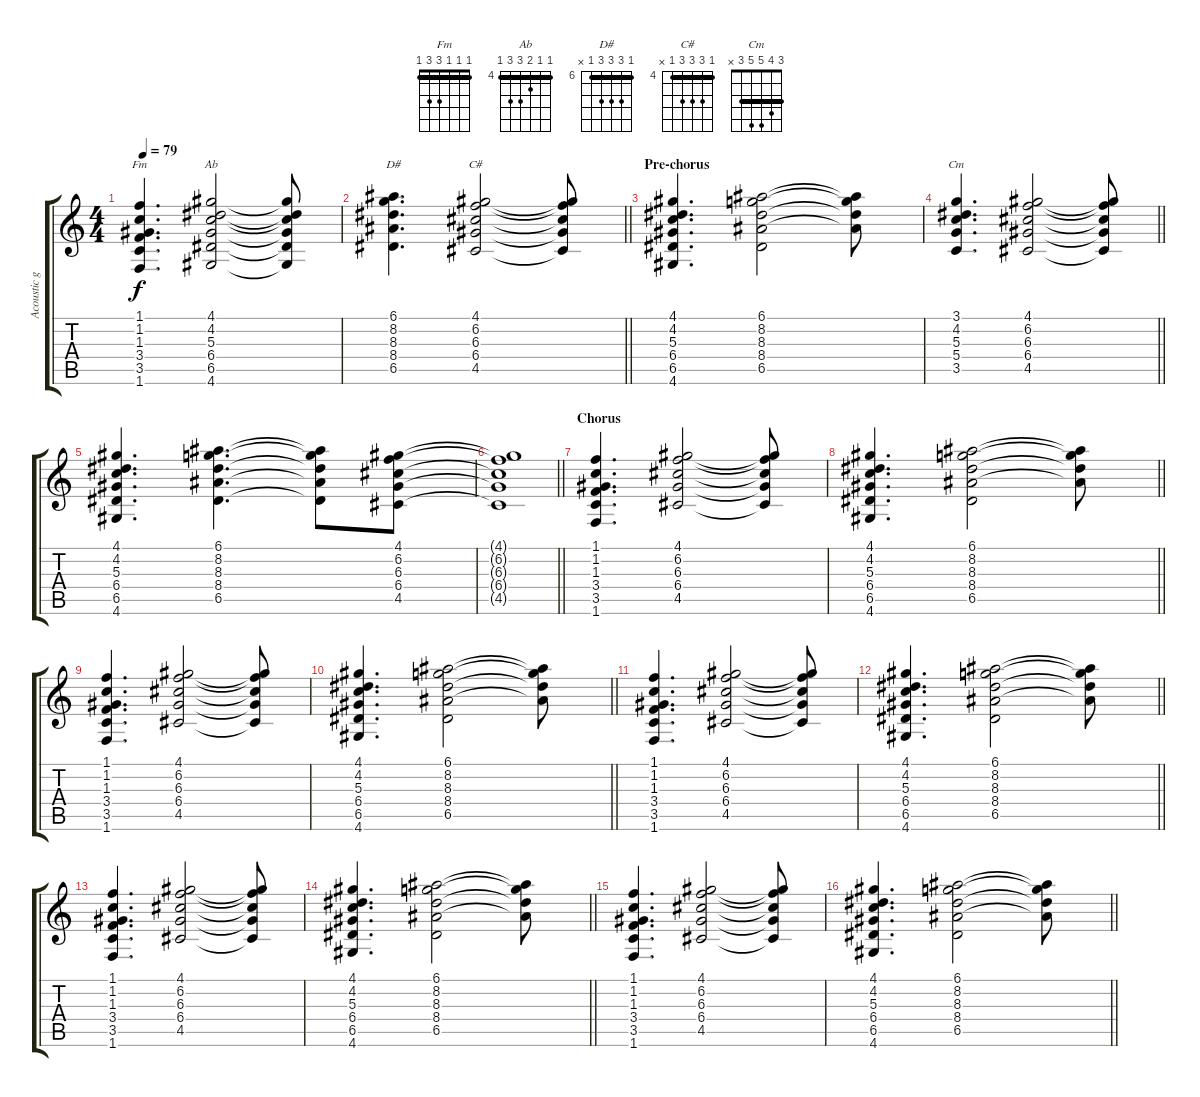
\track ("Acoustic guitar" "Acoustic g") {instrument acousticguitarsteel}
\staff {score tabs}
\tuning (E4 B3 G3 D3 A2 E2) {hide}
\chord ("Fm" 1 1 1 3 3 1) {barre 1}
\chord ("Ab" 4 4 5 6 6 4) {firstfret 4 barre 4}
\chord ("D#" 6 8 8 8 6 x) {firstfret 6 barre 6}
\chord ("C#" 4 6 6 6 4 x) {firstfret 4 barre 4}
\chord ("Cm" 3 4 5 5 3 x) {barre 3}
\ts (4 4)
\tempo 79
\clef g2
\ks c
(1.1 1.2 1.3 3.4 3.5 1.6).4{d ch "Fm" dy f} (4.1 4.2 5.3 6.4 6.5 4.6).2{ch "Ab"} (4.1{t} 4.2{t} 5.3{t} 6.4{t} 6.5{t} 4.6{t}).8 |
\barLineRight lightlight
(6.1 8.2 8.3 8.4 6.5).4{d ch "D#"} (4.1 6.2 6.3 6.4 4.5).2{ch "C#"} (4.1{t} 6.2{t} 6.3{t} 6.4{t} 4.5{t}).8 |
\section ("" "Pre-chorus")
(4.1 4.2 5.3 6.4 6.5 4.6).4{d} (6.1 8.2 8.3 8.4 6.5).2 (6.1{t} 8.2{t} 8.3{t} 8.4{t}).8 |
\barLineRight lightlight
(3.1 4.2 5.3 5.4 3.5).4{d ch "Cm"} (4.1 6.2 6.3 6.4 4.5).2 (4.1{t} 6.2{t} 6.3{t} 6.4{t} 4.5{t}).8 |
(4.1 4.2 5.3 6.4 6.5 4.6).4{d} (6.1 8.2 8.3 8.4 6.5).4{d} (6.1{t} 8.2{t} 8.3{t} 8.4{t} 6.5{t}).8 (4.1 6.2 6.3 6.4 4.5).8 |
\barLineRight lightlight
(4.1{t} 6.2{t} 6.3{t} 6.4{t} 4.5{t}).1 |
\section ("" "Chorus")
(1.1 1.2 1.3 3.4 3.5 1.6).4{d} (4.1 6.2 6.3 6.4 4.5).2 (4.1{t} 6.2{t} 6.3{t} 6.4{t} 4.5{t}).8 |
\barLineRight lightlight
(4.1 4.2 5.3 6.4 6.5 4.6).4{d} (6.1 8.2 8.3 8.4 6.5).2 (6.1{t} 8.2{t} 8.3{t} 8.4{t}).8 |
(1.1 1.2 1.3 3.4 3.5 1.6).4{d} (4.1 6.2 6.3 6.4 4.5).2 (4.1{t} 6.2{t} 6.3{t} 6.4{t} 4.5{t}).8 |
\barLineRight lightlight
(4.1 4.2 5.3 6.4 6.5 4.6).4{d} (6.1 8.2 8.3 8.4 6.5).2 (6.1{t} 8.2{t} 8.3{t} 8.4{t}).8 |
(1.1 1.2 1.3 3.4 3.5 1.6).4{d} (4.1 6.2 6.3 6.4 4.5).2 (4.1{t} 6.2{t} 6.3{t} 6.4{t} 4.5{t}).8 |
\barLineRight lightlight
(4.1 4.2 5.3 6.4 6.5 4.6).4{d} (6.1 8.2 8.3 8.4 6.5).2 (6.1{t} 8.2{t} 8.3{t} 8.4{t}).8 |
(1.1 1.2 1.3 3.4 3.5 1.6).4{d} (4.1 6.2 6.3 6.4 4.5).2 (4.1{t} 6.2{t} 6.3{t} 6.4{t} 4.5{t}).8 |
\barLineRight lightlight
(4.1 4.2 5.3 6.4 6.5 4.6).4{d} (6.1 8.2 8.3 8.4 6.5).2 (6.1{t} 8.2{t} 8.3{t} 8.4{t}).8 |
(1.1 1.2 1.3 3.4 3.5 1.6).4{d} (4.1 6.2 6.3 6.4 4.5).2 (4.1{t} 6.2{t} 6.3{t} 6.4{t} 4.5{t}).8 |
\barLineRight lightlight
(4.1 4.2 5.3 6.4 6.5 4.6).4{d} (6.1 8.2 8.3 8.4 6.5).2 (6.1{t} 8.2{t} 8.3{t} 8.4{t}).8
